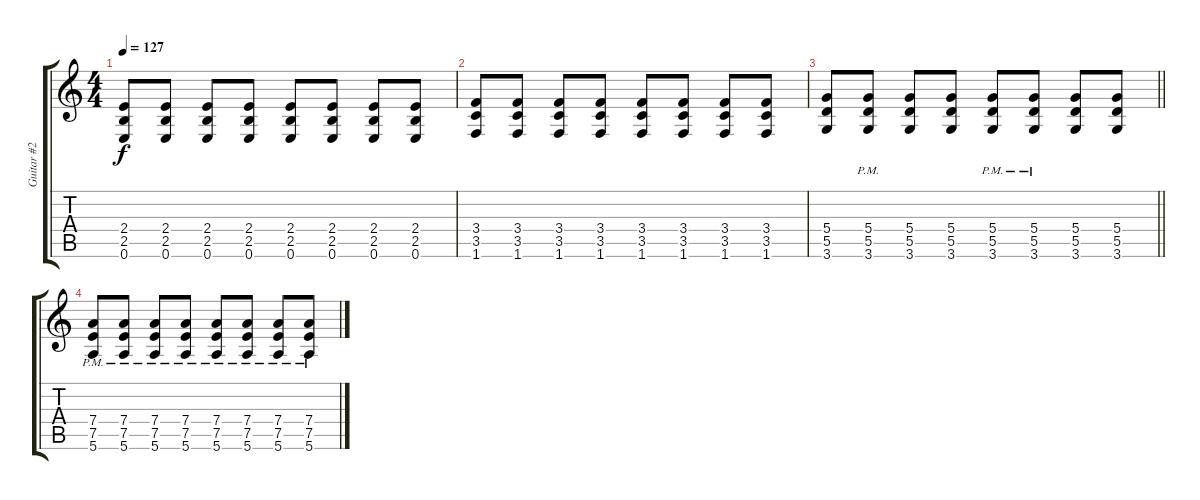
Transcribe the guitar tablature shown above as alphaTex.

\track ("Guitar #2" "Guitar #2") {instrument distortionguitar}
\staff {score tabs}
\tuning (E4 B3 G3 D3 A2 E2) {hide}
\ts (4 4)
\tempo 127
\clef g2
\ks c
(2.4 2.5 0.6).8{dy f} (2.4 2.5 0.6).8 (2.4 2.5 0.6).8 (2.4 2.5 0.6).8 (2.4 2.5 0.6).8 (2.4 2.5 0.6).8 (2.4 2.5 0.6).8 (2.4 2.5 0.6).8 |
(3.4 3.5 1.6).8 (3.4 3.5 1.6).8 (3.4 3.5 1.6).8 (3.4 3.5 1.6).8 (3.4 3.5 1.6).8 (3.4 3.5 1.6).8 (3.4 3.5 1.6).8 (3.4 3.5 1.6).8 |
\barLineRight lightlight
(5.4 5.5 3.6).8 (5.4{pm} 5.5{pm} 3.6{pm}).8 (5.4 5.5 3.6).8 (5.4 5.5 3.6).8 (5.4{pm} 5.5{pm} 3.6{pm}).8 (5.4{pm} 5.5{pm} 3.6{pm}).8 (5.4 5.5 3.6).8 (5.4 5.5 3.6).8 |
(7.4{pm} 7.5{pm} 5.6{pm}).8 (7.4{pm} 7.5{pm} 5.6{pm}).8 (7.4{pm} 7.5{pm} 5.6{pm}).8 (7.4{pm} 7.5{pm} 5.6{pm}).8 (7.4{pm} 7.5{pm} 5.6{pm}).8 (7.4{pm} 7.5{pm} 5.6{pm}).8 (7.4{pm} 7.5{pm} 5.6{pm}).8 (7.4{pm} 7.5{pm} 5.6{pm}).8
